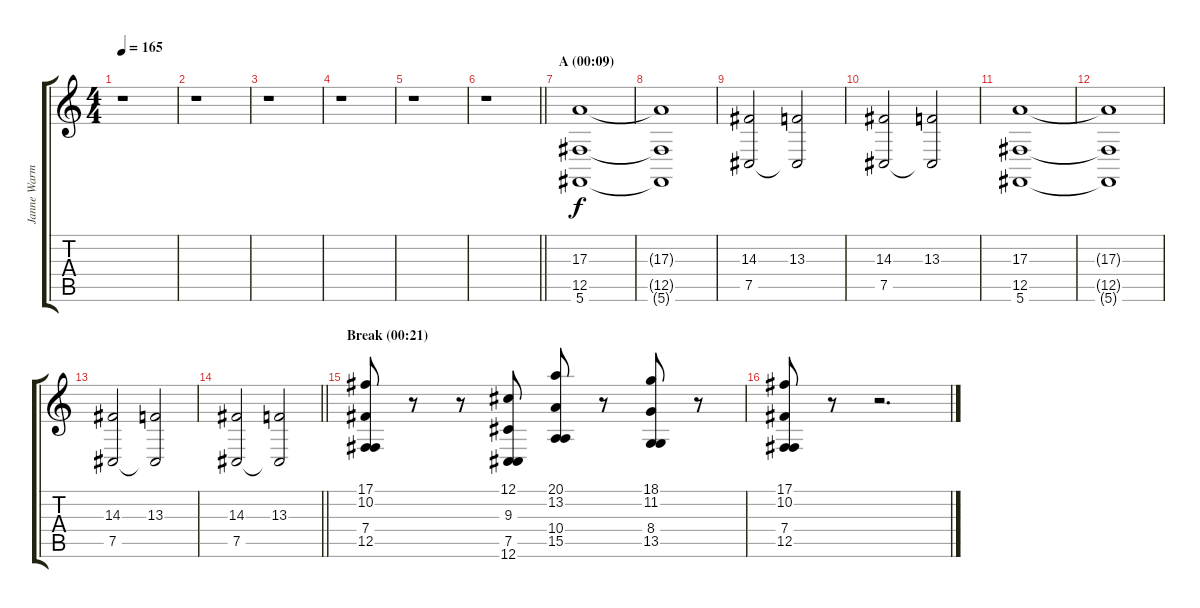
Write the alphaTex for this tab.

\track ("Janne Warman" "Janne Warm") {instrument stringensemble1}
\staff {score tabs}
\tuning (Db4 Ab3 E3 B2 Gb2 Db2) {hide}
\ts (4 4)
\tempo 165
\clef g2
\ks c
r.1{dy f instrument stringensemble1} |
r.1 |
r.1 |
r.1 |
r.1 |
\barLineRight lightlight
r.1 |
\section ("" "A (00:09)")
(17.3 12.5 5.6).1 |
(17.3{t} 12.5{t} 5.6{t}).1 |
(14.3 7.5).2 (13.3 7.5{t}).2 |
(14.3 7.5).2 (13.3 7.5{t}).2 |
(17.3 12.5 5.6).1 |
(17.3{t} 12.5{t} 5.6{t}).1 |
(14.3 7.5).2 (13.3 7.5{t}).2 |
\barLineRight lightlight
(14.3 7.5).2 (13.3 7.5{t}).2 |
\section ("" "Break (00:21)")
(17.1 10.2 7.4 12.5).8{instrument orchestrahit} r.8 r.8 (12.1 9.3 7.5 12.6).8 (20.1 13.2 10.4 15.5).8 r.8 (18.1 11.2 8.4 13.5).8 r.8 |
(17.1 10.2 7.4 12.5).8 r.8 r.2{d}
